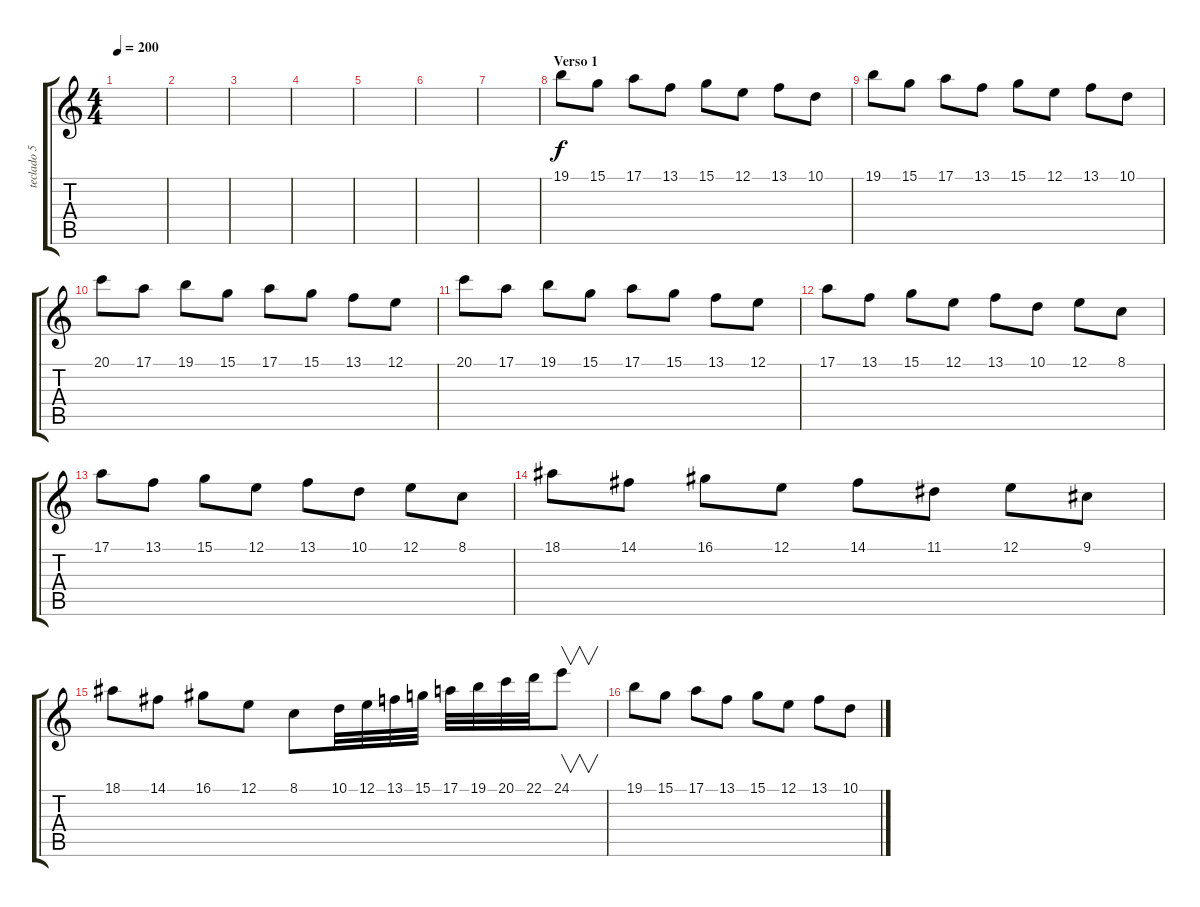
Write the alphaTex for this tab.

\track ("teclado 5" "teclado 5") {instrument tremolostrings}
\staff {score tabs}
\tuning (E4 B3 G3 D3 A2 E2) {hide}
\ts (4 4)
\tempo 200
\clef g2
\ks c
|
|
|
|
|
|
|
\section ("" "Verso 1")
19.1.8 15.1.8 17.1.8 13.1.8 15.1.8 12.1.8 13.1.8 10.1.8 |
19.1.8 15.1.8 17.1.8 13.1.8 15.1.8 12.1.8 13.1.8 10.1.8 |
20.1.8 17.1.8 19.1.8 15.1.8 17.1.8 15.1.8 13.1.8 12.1.8 |
20.1.8 17.1.8 19.1.8 15.1.8 17.1.8 15.1.8 13.1.8 12.1.8 |
17.1.8 13.1.8 15.1.8 12.1.8 13.1.8 10.1.8 12.1.8 8.1.8 |
17.1.8 13.1.8 15.1.8 12.1.8 13.1.8 10.1.8 12.1.8 8.1.8 |
18.1.8 14.1.8 16.1.8 12.1.8 14.1.8 11.1.8 12.1.8 9.1.8 |
18.1.8 14.1.8 16.1.8 12.1.8 8.1.8 10.1.32 12.1.32 13.1.32 15.1.32 17.1.32 19.1.32 20.1.32 22.1.32 24.1.8{v} |
19.1.8 15.1.8 17.1.8 13.1.8 15.1.8 12.1.8 13.1.8 10.1.8
